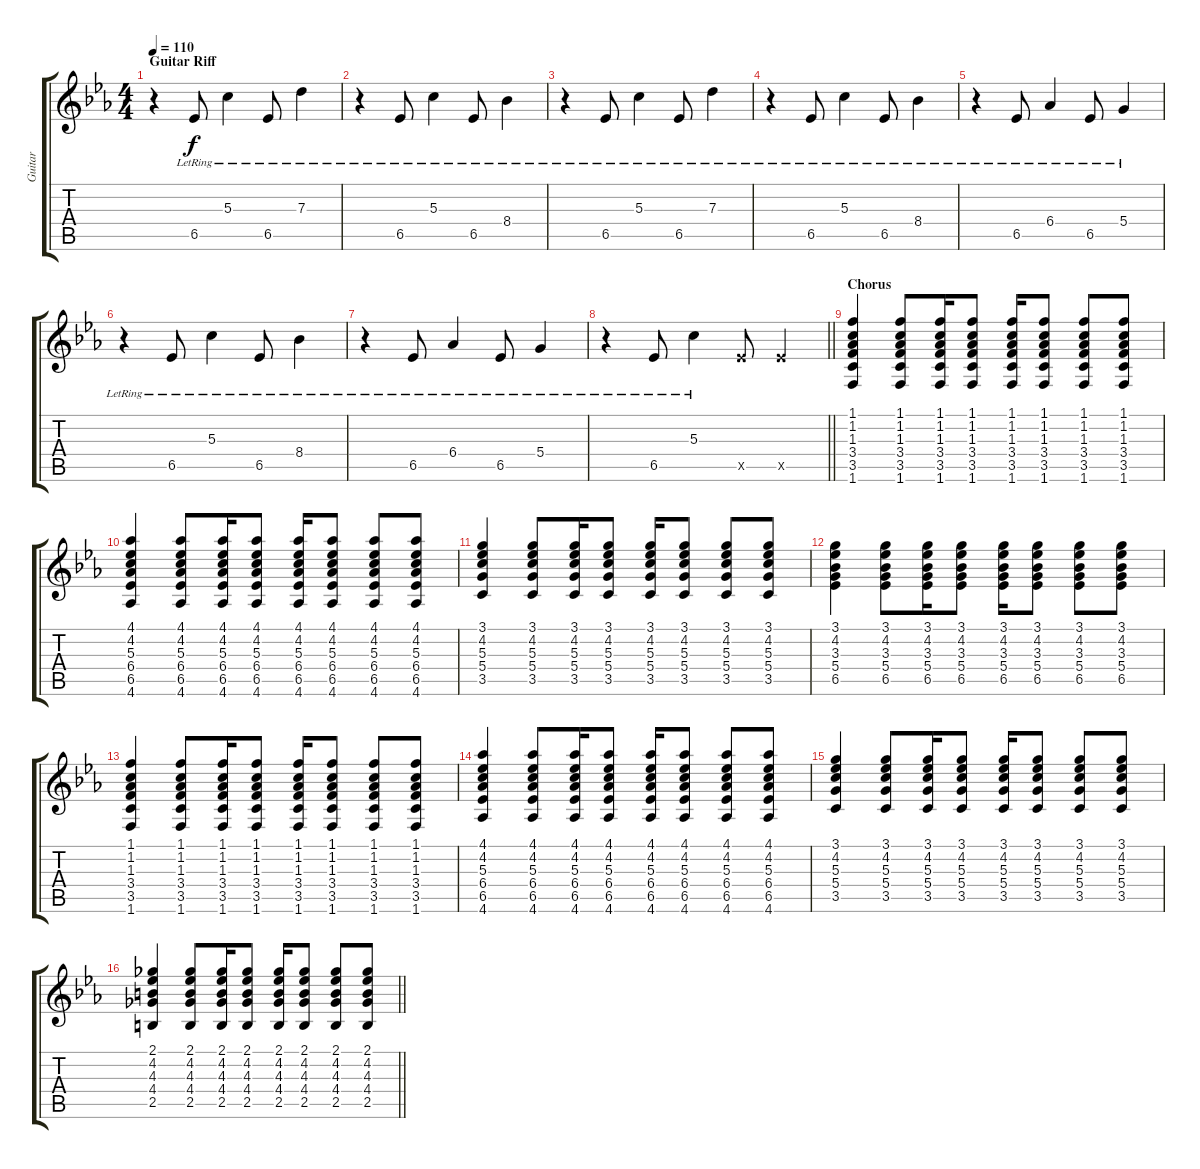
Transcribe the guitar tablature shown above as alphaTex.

\track ("Guitar" "Guitar") {instrument acousticguitarsteel}
\staff {score tabs}
\tuning (E4 B3 G3 D3 A2 E2) {hide}
\ts (4 4)
\section ("" "Guitar Riff")
\tempo 110
\clef g2
\ks eb
r.4{dy f} 6.5{lr}.8 5.3{lr}.4 6.5{lr}.8 7.3{lr}.4 |
r.4 6.5{lr}.8 5.3{lr}.4 6.5{lr}.8 8.4{lr}.4 |
r.4 6.5{lr}.8 5.3{lr}.4 6.5{lr}.8 7.3{lr}.4 |
r.4 6.5{lr}.8 5.3{lr}.4 6.5{lr}.8 8.4{lr}.4 |
r.4 6.5{lr}.8 6.4{lr}.4 6.5{lr}.8 5.4{lr}.4 |
r.4 6.5{lr}.8 5.3{lr}.4 6.5{lr}.8 8.4{lr}.4 |
r.4 6.5{lr}.8 6.4{lr}.4 6.5{lr}.8 5.4{lr}.4 |
\barLineRight lightlight
r.4 6.5{lr}.8 5.3{lr}.4 6.5{x}.8 6.5{x}.4 |
\section ("" "Chorus")
(1.1 1.2 1.3 3.4 3.5 1.6).4 (1.1 1.2 1.3 3.4 3.5 1.6).8 (1.1 1.2 1.3 3.4 3.5 1.6).16 (1.1 1.2 1.3 3.4 3.5 1.6).8 (1.1 1.2 1.3 3.4 3.5 1.6).16 (1.1 1.2 1.3 3.4 3.5 1.6).8 (1.1 1.2 1.3 3.4 3.5 1.6).8 (1.1 1.2 1.3 3.4 3.5 1.6).8 |
(4.1 4.2 5.3 6.4 6.5 4.6).4 (4.1 4.2 5.3 6.4 6.5 4.6).8 (4.1 4.2 5.3 6.4 6.5 4.6).16 (4.1 4.2 5.3 6.4 6.5 4.6).8 (4.1 4.2 5.3 6.4 6.5 4.6).16 (4.1 4.2 5.3 6.4 6.5 4.6).8 (4.1 4.2 5.3 6.4 6.5 4.6).8 (4.1 4.2 5.3 6.4 6.5 4.6).8 |
(3.1 4.2 5.3 5.4 3.5).4 (3.1 4.2 5.3 5.4 3.5).8 (3.1 4.2 5.3 5.4 3.5).16 (3.1 4.2 5.3 5.4 3.5).8 (3.1 4.2 5.3 5.4 3.5).16 (3.1 4.2 5.3 5.4 3.5).8 (3.1 4.2 5.3 5.4 3.5).8 (3.1 4.2 5.3 5.4 3.5).8 |
(3.1 4.2 3.3 5.4 6.5).4 (3.1 4.2 3.3 5.4 6.5).8 (3.1 4.2 3.3 5.4 6.5).16 (3.1 4.2 3.3 5.4 6.5).8 (3.1 4.2 3.3 5.4 6.5).16 (3.1 4.2 3.3 5.4 6.5).8 (3.1 4.2 3.3 5.4 6.5).8 (3.1 4.2 3.3 5.4 6.5).8 |
(1.1 1.2 1.3 3.4 3.5 1.6).4 (1.1 1.2 1.3 3.4 3.5 1.6).8 (1.1 1.2 1.3 3.4 3.5 1.6).16 (1.1 1.2 1.3 3.4 3.5 1.6).8 (1.1 1.2 1.3 3.4 3.5 1.6).16 (1.1 1.2 1.3 3.4 3.5 1.6).8 (1.1 1.2 1.3 3.4 3.5 1.6).8 (1.1 1.2 1.3 3.4 3.5 1.6).8 |
(4.1 4.2 5.3 6.4 6.5 4.6).4 (4.1 4.2 5.3 6.4 6.5 4.6).8 (4.1 4.2 5.3 6.4 6.5 4.6).16 (4.1 4.2 5.3 6.4 6.5 4.6).8 (4.1 4.2 5.3 6.4 6.5 4.6).16 (4.1 4.2 5.3 6.4 6.5 4.6).8 (4.1 4.2 5.3 6.4 6.5 4.6).8 (4.1 4.2 5.3 6.4 6.5 4.6).8 |
(3.1 4.2 5.3 5.4 3.5).4 (3.1 4.2 5.3 5.4 3.5).8 (3.1 4.2 5.3 5.4 3.5).16 (3.1 4.2 5.3 5.4 3.5).8 (3.1 4.2 5.3 5.4 3.5).16 (3.1 4.2 5.3 5.4 3.5).8 (3.1 4.2 5.3 5.4 3.5).8 (3.1 4.2 5.3 5.4 3.5).8 |
\barLineRight lightlight
(2.1 4.2 4.3 4.4 2.5).4 (2.1 4.2 4.3 4.4 2.5).8 (2.1 4.2 4.3 4.4 2.5).16 (2.1 4.2 4.3 4.4 2.5).8 (2.1 4.2 4.3 4.4 2.5).16 (2.1 4.2 4.3 4.4 2.5).8 (2.1 4.2 4.3 4.4 2.5).8 (2.1 4.2 4.3 4.4 2.5).8
